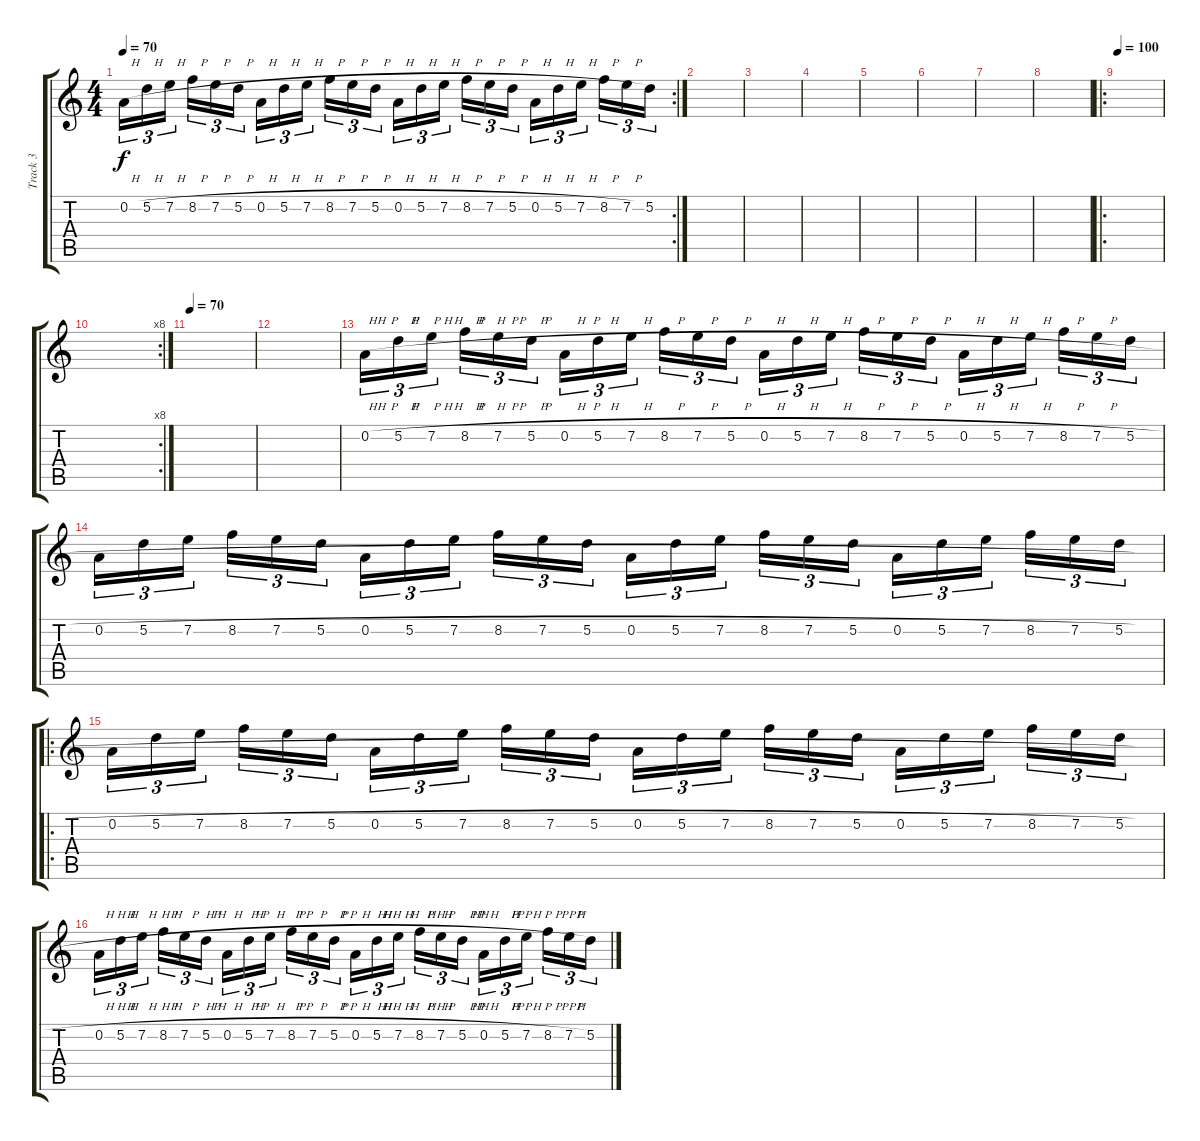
\track ("Track 3" "Track 3") {instrument distortionguitar}
\staff {score tabs}
\tuning (D4 A3 F3 C3 G2 D2) {hide}
\rc 2
\ts (4 4)
\tempo 70
\clef g2
\ks c
0.2{h}.16{tu (3 2) dy f} 5.2{h}.16{tu (3 2)} 7.2{h}.16{tu (3 2) beam splitsecondary} 8.2{h}.16{tu (3 2)} 7.2{h}.16{tu (3 2)} 5.2{h}.16{tu (3 2)} 0.2{h}.16{tu (3 2)} 5.2{h}.16{tu (3 2)} 7.2{h}.16{tu (3 2) beam splitsecondary} 8.2{h}.16{tu (3 2)} 7.2{h}.16{tu (3 2)} 5.2{h}.16{tu (3 2)} 0.2{h}.16{tu (3 2)} 5.2{h}.16{tu (3 2)} 7.2{h}.16{tu (3 2) beam splitsecondary} 8.2{h}.16{tu (3 2)} 7.2{h}.16{tu (3 2)} 5.2{h}.16{tu (3 2)} 0.2{h}.16{tu (3 2)} 5.2{h}.16{tu (3 2)} 7.2{h}.16{tu (3 2) beam splitsecondary} 8.2{h}.16{tu (3 2)} 7.2{h}.16{tu (3 2)} 5.2.16{tu (3 2)} |
|
|
|
|
|
|
|
\ro
\tempo 100
|
\rc 8
|
\tempo 70
|
|
0.2{h}.16{tu (3 2)} 5.2{h}.16{tu (3 2)} 7.2{h}.16{tu (3 2) beam splitsecondary} 8.2{h}.16{tu (3 2)} 7.2{h}.16{tu (3 2)} 5.2{h}.16{tu (3 2)} 0.2{h}.16{tu (3 2)} 5.2{h}.16{tu (3 2)} 7.2{h}.16{tu (3 2) beam splitsecondary} 8.2{h}.16{tu (3 2)} 7.2{h}.16{tu (3 2)} 5.2{h}.16{tu (3 2)} 0.2{h}.16{tu (3 2)} 5.2{h}.16{tu (3 2)} 7.2{h}.16{tu (3 2) beam splitsecondary} 8.2{h}.16{tu (3 2)} 7.2{h}.16{tu (3 2)} 5.2{h}.16{tu (3 2)} 0.2{h}.16{tu (3 2)} 5.2{h}.16{tu (3 2)} 7.2{h}.16{tu (3 2) beam splitsecondary} 8.2{h}.16{tu (3 2)} 7.2{h}.16{tu (3 2)} 5.2{h}.16{tu (3 2)} |
0.2{h}.16{tu (3 2)} 5.2{h}.16{tu (3 2)} 7.2{h}.16{tu (3 2) beam splitsecondary} 8.2{h}.16{tu (3 2)} 7.2{h}.16{tu (3 2)} 5.2{h}.16{tu (3 2)} 0.2{h}.16{tu (3 2)} 5.2{h}.16{tu (3 2)} 7.2{h}.16{tu (3 2) beam splitsecondary} 8.2{h}.16{tu (3 2)} 7.2{h}.16{tu (3 2)} 5.2{h}.16{tu (3 2)} 0.2{h}.16{tu (3 2)} 5.2{h}.16{tu (3 2)} 7.2{h}.16{tu (3 2) beam splitsecondary} 8.2{h}.16{tu (3 2)} 7.2{h}.16{tu (3 2)} 5.2{h}.16{tu (3 2)} 0.2{h}.16{tu (3 2)} 5.2{h}.16{tu (3 2)} 7.2{h}.16{tu (3 2) beam splitsecondary} 8.2{h}.16{tu (3 2)} 7.2{h}.16{tu (3 2)} 5.2{h}.16{tu (3 2)} |
\ro
0.2{h}.16{tu (3 2)} 5.2{h}.16{tu (3 2)} 7.2{h}.16{tu (3 2) beam splitsecondary} 8.2{h}.16{tu (3 2)} 7.2{h}.16{tu (3 2)} 5.2{h}.16{tu (3 2)} 0.2{h}.16{tu (3 2)} 5.2{h}.16{tu (3 2)} 7.2{h}.16{tu (3 2) beam splitsecondary} 8.2{h}.16{tu (3 2)} 7.2{h}.16{tu (3 2)} 5.2{h}.16{tu (3 2)} 0.2{h}.16{tu (3 2)} 5.2{h}.16{tu (3 2)} 7.2{h}.16{tu (3 2) beam splitsecondary} 8.2{h}.16{tu (3 2)} 7.2{h}.16{tu (3 2)} 5.2{h}.16{tu (3 2)} 0.2{h}.16{tu (3 2)} 5.2{h}.16{tu (3 2)} 7.2{h}.16{tu (3 2) beam splitsecondary} 8.2{h}.16{tu (3 2)} 7.2{h}.16{tu (3 2)} 5.2{h}.16{tu (3 2)} |
0.2{h}.16{tu (3 2)} 5.2{h}.16{tu (3 2)} 7.2{h}.16{tu (3 2) beam splitsecondary} 8.2{h}.16{tu (3 2)} 7.2{h}.16{tu (3 2)} 5.2{h}.16{tu (3 2)} 0.2{h}.16{tu (3 2)} 5.2{h}.16{tu (3 2)} 7.2{h}.16{tu (3 2) beam splitsecondary} 8.2{h}.16{tu (3 2)} 7.2{h}.16{tu (3 2)} 5.2{h}.16{tu (3 2)} 0.2{h}.16{tu (3 2)} 5.2{h}.16{tu (3 2)} 7.2{h}.16{tu (3 2) beam splitsecondary} 8.2{h}.16{tu (3 2)} 7.2{h}.16{tu (3 2)} 5.2{h}.16{tu (3 2)} 0.2{h}.16{tu (3 2)} 5.2{h}.16{tu (3 2)} 7.2{h}.16{tu (3 2) beam splitsecondary} 8.2{h}.16{tu (3 2)} 7.2{h}.16{tu (3 2)} 5.2{h}.16{tu (3 2)}
